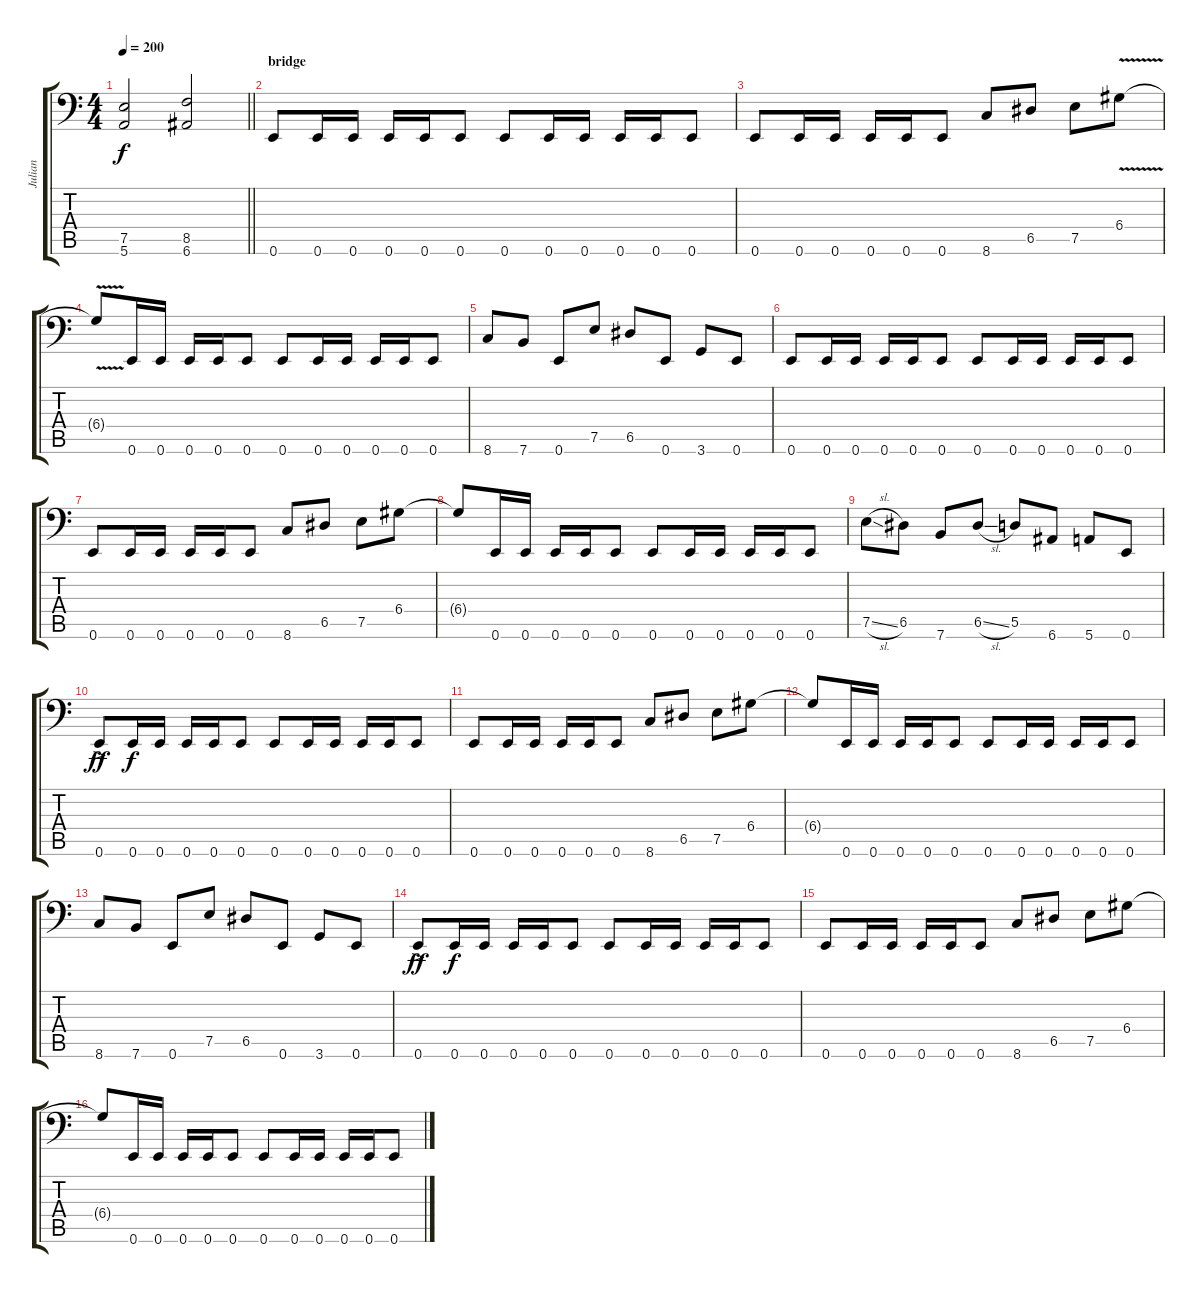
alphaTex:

\track ("Julian" "Julian") {instrument electricbasspick}
\staff {score tabs}
\tuning (E3 B2 G2 D2 A1 E1) {hide}
\ts (4 4)
\tempo 200
\clef f4
\barLineRight lightlight
\ks c
(7.5 5.6).2{dy f} (8.5 6.6).2 |
\section ("" "bridge")
0.6.8 0.6.16 0.6.16 0.6.16 0.6.16 0.6.8 0.6.8 0.6.16 0.6.16 0.6.16 0.6.16 0.6.8 |
0.6.8 0.6.16 0.6.16 0.6.16 0.6.16 0.6.8 8.6.8 6.5.8 7.5.8 6.4{v}.8 |
6.4{t}.8 0.6.16 0.6.16 0.6.16 0.6.16 0.6.8 0.6.8 0.6.16 0.6.16 0.6.16 0.6.16 0.6.8 |
8.6.8 7.6.8 0.6.8 7.5.8 6.5.8 0.6.8 3.6.8 0.6.8 |
0.6.8 0.6.16 0.6.16 0.6.16 0.6.16 0.6.8 0.6.8 0.6.16 0.6.16 0.6.16 0.6.16 0.6.8 |
0.6.8 0.6.16 0.6.16 0.6.16 0.6.16 0.6.8 8.6.8 6.5.8 7.5.8 6.4.8 |
6.4{t}.8 0.6.16 0.6.16 0.6.16 0.6.16 0.6.8 0.6.8 0.6.16 0.6.16 0.6.16 0.6.16 0.6.8 |
7.5{sl}.8 6.5.8 7.6.8 6.5{sl}.8 5.5.8 6.6.8 5.6.8 0.6.8 |
0.6{ac}.8{dy ff} 0.6.16{dy f} 0.6.16 0.6.16 0.6.16 0.6.8 0.6.8 0.6.16 0.6.16 0.6.16 0.6.16 0.6.8 |
0.6.8 0.6.16 0.6.16 0.6.16 0.6.16 0.6.8 8.6.8 6.5.8 7.5.8 6.4.8 |
6.4{t}.8 0.6.16 0.6.16 0.6.16 0.6.16 0.6.8 0.6.8 0.6.16 0.6.16 0.6.16 0.6.16 0.6.8 |
8.6.8 7.6.8 0.6.8 7.5.8 6.5.8 0.6.8 3.6.8 0.6.8 |
0.6{ac}.8{dy ff} 0.6.16{dy f} 0.6.16 0.6.16 0.6.16 0.6.8 0.6.8 0.6.16 0.6.16 0.6.16 0.6.16 0.6.8 |
0.6.8 0.6.16 0.6.16 0.6.16 0.6.16 0.6.8 8.6.8 6.5.8 7.5.8 6.4.8 |
6.4{t}.8 0.6.16 0.6.16 0.6.16 0.6.16 0.6.8 0.6.8 0.6.16 0.6.16 0.6.16 0.6.16 0.6.8
